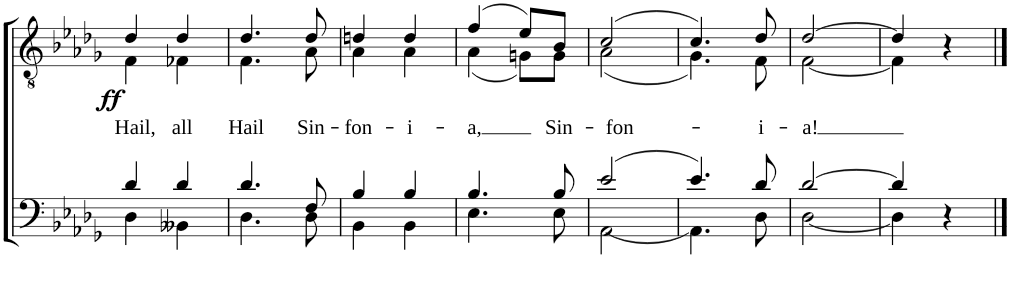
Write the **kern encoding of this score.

**kern	**kern	**text	**dynam
*part2	*part1	*part1	*part1
*staff2	*staff1	*staff1	*staff1
*I"Piano	*I"Piano	*	*
*I'Pno	*I'Pno	*	*
!!LO:PB:g=z
*clefF4	*clefGv2	*	*
*k[b-e-a-d-g-]	*k[b-e-a-d-g-]	*	*
*M2/4	*M2/4	*	*
=17	=17	=17	=17
*^	*	*	*
!	!	!	!LO:LY:b	!LO:DY:b
*	*	*^	*	*
4d-/	4D-\	4d-/	4F\	Hail,	ff
!	!	!	!	!LO:LY:b	!
4d-/	4BB--X\	4d-/	4F-X\	all	.
=18	=18	=18	=18	=18	=18
!	!	!	!	!LO:LY:b	!
4.d-/	4.D-\	4.d-/	4.F\	Hail	.
!	!	!	!	!LO:LY:b	!
8F/	8D-\	8d-/	8A-\	Sin-	.
=19	=19	=19	=19	=19	=19
!	!	!	!	!LO:LY:b	!
4B-/	4BB-\	4dn/	4A-\	-fon-	.
!	!	!	!	!LO:LY:b	!
4B-/	4BB-\	4d/	4A-\	-i-	.
=20	=20	=20	=20	=20	=20
!	!	!	!	!LO:LY:b	!
4.B-/	4.E-\	(4f/	(4A-\	-a,	.
.	.	8e-/L)	8Gn\L)	.	.
!	!	!	!	!LO:LY:b	!
8B-/	8E-\	8B-/J	8G\J	Sin-	.
=21	=21	=21	=21	=21	=21
!	!	!	!	!LO:LY:b	!
(2e-/	(2AA-\	(2c/	(2A-\	-fon-	.
=22	=22	=22	=22	=22	=22
4.e-/)	4.AA-\)	4.c/)	4.G-\)	.	.
!	!	!	!	!LO:LY:b	!
8d-/	8D-\	8d-/	8F\	-i-	.
=23	=23	=23	=23	=23	=23
!	!	!	!	!LO:LY:b	!
[2d-/	[2D-\	[2d-/	[2F\	-a!	.
=24	=24	=24	=24	=24	=24
4d-/]	4D-\]	4d-/]	4F\]	.	.
4r	4ryy	4r	4ryy	.	.
*v	*v	*	*	*	*
*	*v	*v	*	*
==	==	==	==
*-	*-	*-	*-
